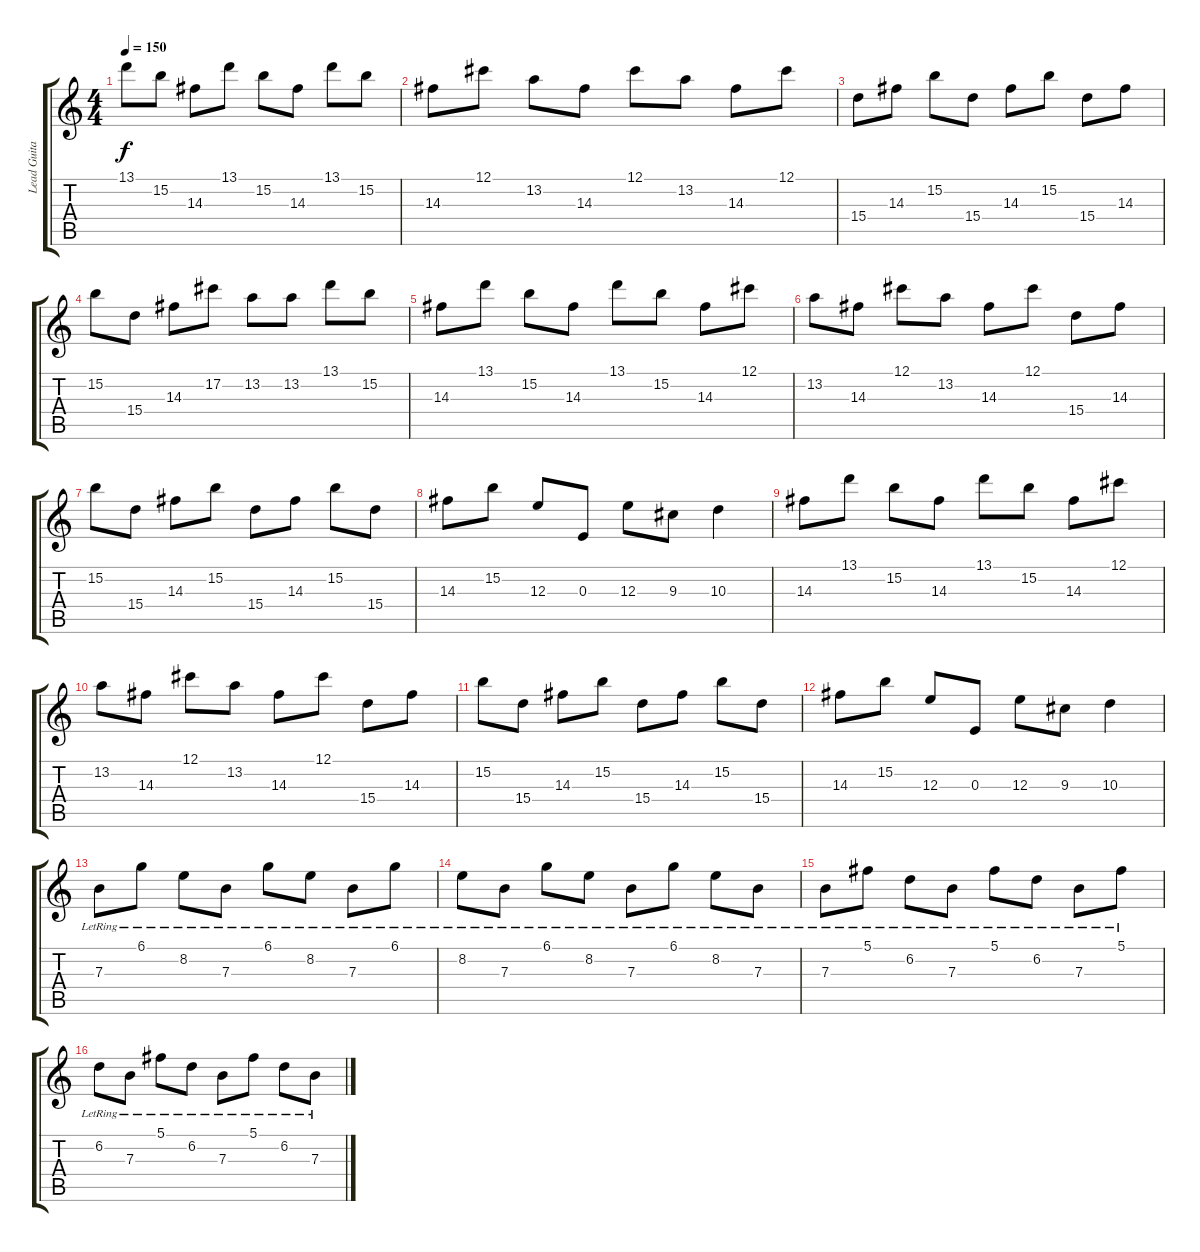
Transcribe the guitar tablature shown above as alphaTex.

\track ("Lead Guitar" "Lead Guita") {instrument distortionguitar}
\staff {score tabs}
\tuning (Db4 Ab3 E3 B2 Gb2 B1) {hide}
\ts (4 4)
\tempo 150
\clef g2
\ks c
13.1.8{dy f} 15.2.8 14.3.8 13.1.8 15.2.8 14.3.8 13.1.8 15.2.8 |
14.3.8 12.1.8 13.2.8 14.3.8 12.1.8 13.2.8 14.3.8 12.1.8 |
15.4.8 14.3.8 15.2.8 15.4.8 14.3.8 15.2.8 15.4.8 14.3.8 |
15.2.8 15.4.8 14.3.8 17.2.8 13.2.8 13.2.8 13.1.8 15.2.8 |
14.3.8 13.1.8 15.2.8 14.3.8 13.1.8 15.2.8 14.3.8 12.1.8 |
13.2.8 14.3.8 12.1.8 13.2.8 14.3.8 12.1.8 15.4.8 14.3.8 |
15.2.8 15.4.8 14.3.8 15.2.8 15.4.8 14.3.8 15.2.8 15.4.8 |
14.3.8 15.2.8 12.3.8 0.3.8 12.3.8 9.3.8 10.3.4 |
14.3.8 13.1.8 15.2.8 14.3.8 13.1.8 15.2.8 14.3.8 12.1.8 |
13.2.8 14.3.8 12.1.8 13.2.8 14.3.8 12.1.8 15.4.8 14.3.8 |
15.2.8 15.4.8 14.3.8 15.2.8 15.4.8 14.3.8 15.2.8 15.4.8 |
14.3.8 15.2.8 12.3.8 0.3.8 12.3.8 9.3.8 10.3.4 |
7.3{lr}.8{instrument electricguitarclean} 6.1{lr}.8 8.2{lr}.8 7.3{lr}.8 6.1{lr}.8 8.2{lr}.8 7.3{lr}.8 6.1{lr}.8 |
8.2{lr}.8 7.3{lr}.8 6.1{lr}.8 8.2{lr}.8 7.3{lr}.8 6.1{lr}.8 8.2{lr}.8 7.3{lr}.8 |
7.3{lr}.8 5.1{lr}.8 6.2{lr}.8 7.3{lr}.8 5.1{lr}.8 6.2{lr}.8 7.3{lr}.8 5.1{lr}.8 |
6.2{lr}.8 7.3{lr}.8 5.1{lr}.8 6.2{lr}.8 7.3{lr}.8 5.1{lr}.8 6.2{lr}.8 7.3{lr}.8
